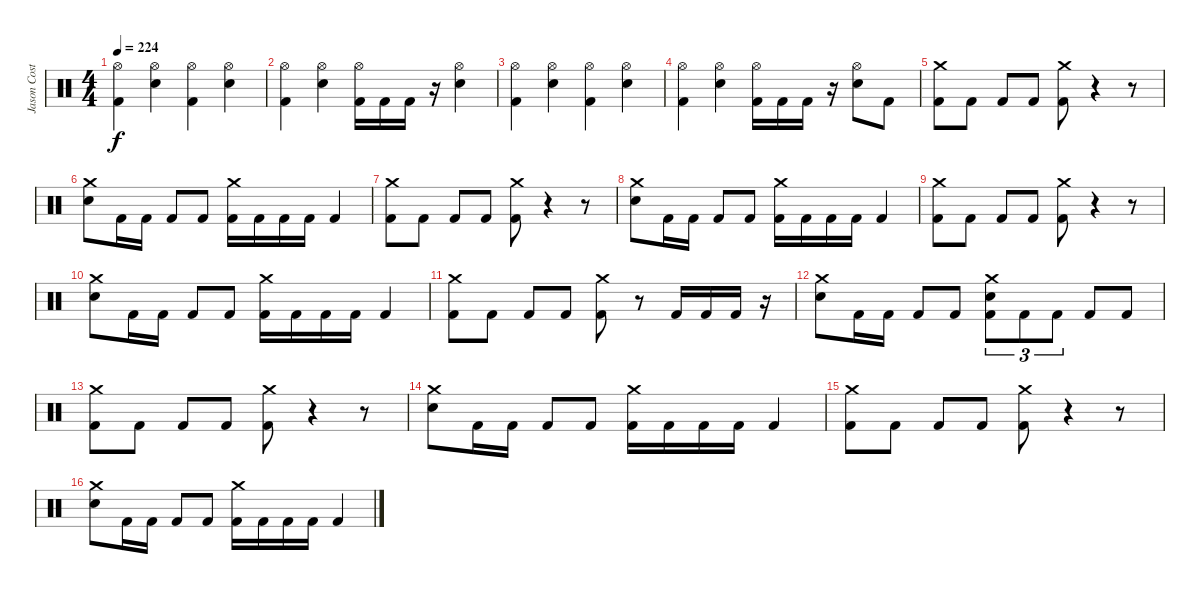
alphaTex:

\track ("Jason Costa" "Jason Cost") {instrument percussion}
\staff {score}
\articulation defaults
\ts (4 4)
\tempo 224
\clef neutral
\ks c
("Kick (hit) 2" "Hi-Hat (open)").4{dy f} ("Snare (hit) 2" "Hi-Hat (open)").4 ("Kick (hit) 2" "Hi-Hat (open)").4 ("Snare (hit) 2" "Hi-Hat (open)").4 |
("Kick (hit) 2" "Hi-Hat (open)").4 ("Snare (hit) 2" "Hi-Hat (open)").4 ("Kick (hit) 2" "Hi-Hat (open)").16 "Kick (hit) 2".16 "Kick (hit) 2".16 r.16 ("Snare (hit) 2" "Hi-Hat (open)").4 |
("Kick (hit) 2" "Hi-Hat (open)").4 ("Snare (hit) 2" "Hi-Hat (open)").4 ("Kick (hit) 2" "Hi-Hat (open)").4 ("Snare (hit) 2" "Hi-Hat (open)").4 |
("Kick (hit) 2" "Hi-Hat (open)").4 ("Snare (hit) 2" "Hi-Hat (open)").4 ("Kick (hit) 2" "Hi-Hat (open)").16 "Kick (hit) 2".16 "Kick (hit) 2".16 r.16 ("Snare (hit) 2" "Hi-Hat (open)").8 "Kick (hit) 2".8 |
("Kick (hit) 2" "Crash medium (hit)").8 "Kick (hit) 2".8 "Kick (hit) 2".8 "Kick (hit) 2".8 ("Kick (hit) 2" "Crash medium (hit)").8 r.4 r.8 |
("Snare (hit) 2" "Crash medium (hit)").8 "Kick (hit) 2".16 "Kick (hit) 2".16 "Kick (hit) 2".8 "Kick (hit) 2".8 ("Kick (hit) 2" "Crash medium (hit)").16 "Kick (hit) 2".16 "Kick (hit) 2".16 "Kick (hit) 2".16 "Kick (hit) 2".4 |
("Kick (hit) 2" "Crash medium (hit)").8 "Kick (hit) 2".8 "Kick (hit) 2".8 "Kick (hit) 2".8 ("Kick (hit) 2" "Crash medium (hit)").8 r.4 r.8 |
("Snare (hit) 2" "Crash medium (hit)").8 "Kick (hit) 2".16 "Kick (hit) 2".16 "Kick (hit) 2".8 "Kick (hit) 2".8 ("Kick (hit) 2" "Crash medium (hit)").16 "Kick (hit) 2".16 "Kick (hit) 2".16 "Kick (hit) 2".16 "Kick (hit) 2".4 |
("Kick (hit) 2" "Crash medium (hit)").8 "Kick (hit) 2".8 "Kick (hit) 2".8 "Kick (hit) 2".8 ("Kick (hit) 2" "Crash medium (hit)").8 r.4 r.8 |
("Snare (hit) 2" "Crash medium (hit)").8 "Kick (hit) 2".16 "Kick (hit) 2".16 "Kick (hit) 2".8 "Kick (hit) 2".8 ("Kick (hit) 2" "Crash medium (hit)").16 "Kick (hit) 2".16 "Kick (hit) 2".16 "Kick (hit) 2".16 "Kick (hit) 2".4 |
("Kick (hit) 2" "Crash medium (hit)").8 "Kick (hit) 2".8 "Kick (hit) 2".8 "Kick (hit) 2".8 ("Kick (hit) 2" "Crash medium (hit)").8 r.8 "Kick (hit) 2".16 "Kick (hit) 2".16 "Kick (hit) 2".16 r.16 |
("Snare (hit) 2" "Crash medium (hit)").8 "Kick (hit) 2".16 "Kick (hit) 2".16 "Kick (hit) 2".8 "Kick (hit) 2".8 ("Kick (hit) 2" "Snare (hit) 2" "Crash medium (hit)").8{tu (3 2)} "Kick (hit) 2".8{tu (3 2)} "Kick (hit) 2".8{tu (3 2)} "Kick (hit) 2".8 "Kick (hit) 2".8 |
("Kick (hit) 2" "Crash medium (hit)").8 "Kick (hit) 2".8 "Kick (hit) 2".8 "Kick (hit) 2".8 ("Kick (hit) 2" "Crash medium (hit)").8 r.4 r.8 |
("Snare (hit) 2" "Crash medium (hit)").8 "Kick (hit) 2".16 "Kick (hit) 2".16 "Kick (hit) 2".8 "Kick (hit) 2".8 ("Kick (hit) 2" "Crash medium (hit)").16 "Kick (hit) 2".16 "Kick (hit) 2".16 "Kick (hit) 2".16 "Kick (hit) 2".4 |
("Kick (hit) 2" "Crash medium (hit)").8 "Kick (hit) 2".8 "Kick (hit) 2".8 "Kick (hit) 2".8 ("Kick (hit) 2" "Crash medium (hit)").8 r.4 r.8 |
("Snare (hit) 2" "Crash medium (hit)").8 "Kick (hit) 2".16 "Kick (hit) 2".16 "Kick (hit) 2".8 "Kick (hit) 2".8 ("Kick (hit) 2" "Crash medium (hit)").16 "Kick (hit) 2".16 "Kick (hit) 2".16 "Kick (hit) 2".16 "Kick (hit) 2".4
